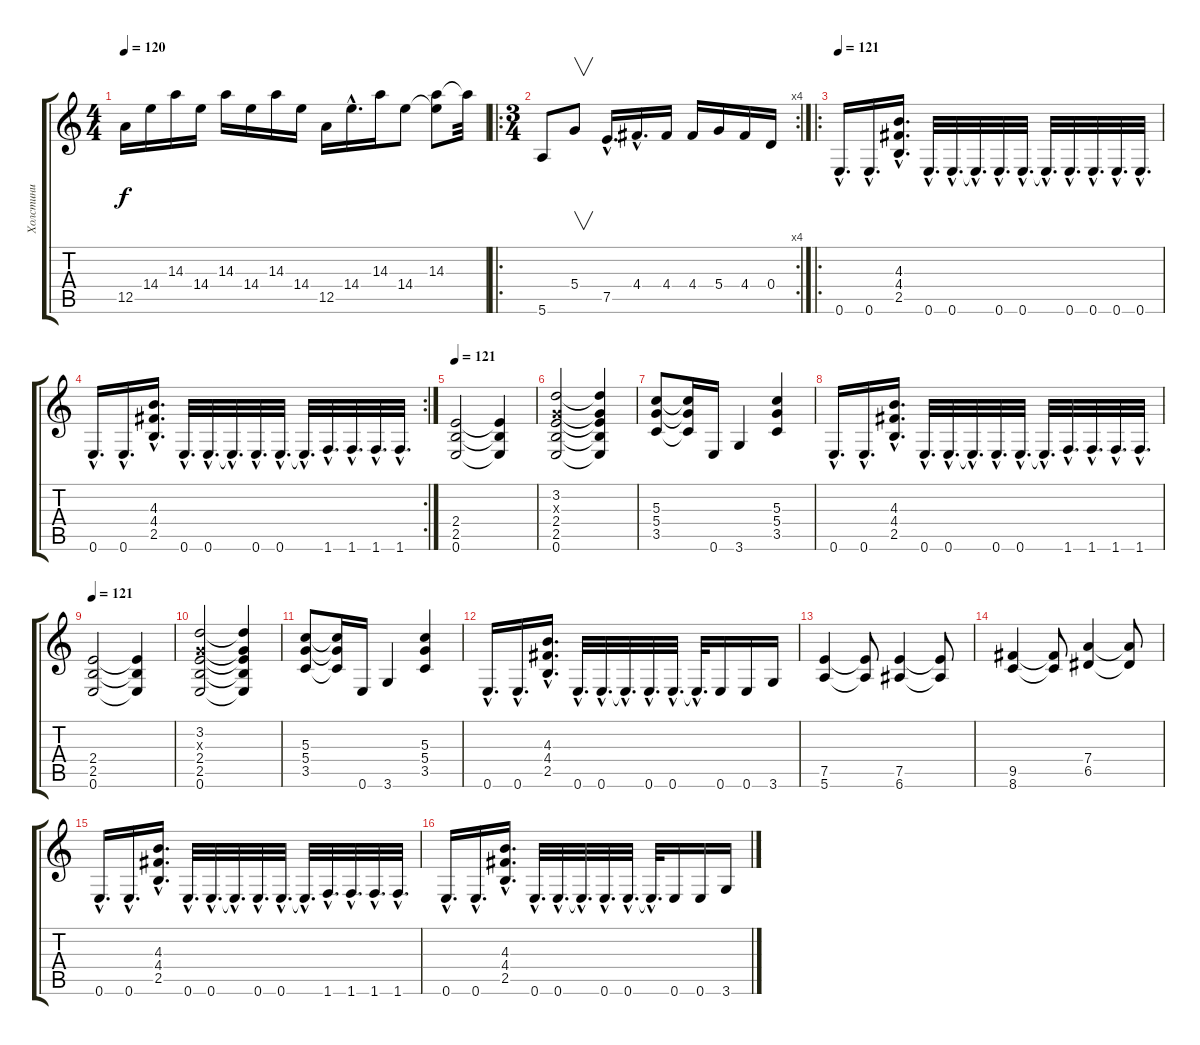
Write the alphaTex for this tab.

\track ("Холстини" "Холстини") {instrument electricguitarjazz}
\staff {score tabs}
\tuning (E4 B3 G3 D3 A2 E2) {hide}
\ts (4 4)
\tempo 120
\clef g2
\ks c
12.5.16{dy f} 14.4.16 14.3.16 14.4.16 14.3.16 14.4.16 14.3.16 14.4.16 12.5.16 14.4{hac}.16{d} 14.3.16 14.4.8 (14.3 14.4{t}).8 14.3{t}.32 |
\ro
\rc 4
\ts (3 4)
5.6.8 5.4.8{v} 7.5{hac}.16{d} 4.4{hac}.16{d} 4.4.16 4.4.16 5.4.16 4.4.16 0.4.16 |
\ro
\tempo 121
0.6{hac}.16{d instrument distortionguitar} 0.6{hac}.16{d} (4.3{hac} 4.4{hac} 2.5{hac}).16{d} 0.6{hac}.32{d} 0.6{hac}.32{d} 0.6{hac t}.32{d} 0.6{hac}.32{d} 0.6{hac}.32{d} 0.6{hac t}.32{d} 0.6{hac}.32{d} 0.6{hac}.32{d} 0.6{hac}.32{d} 0.6{hac}.32{d} |
\rc 2
0.6{hac}.16{d} 0.6{hac}.16{d} (4.3{hac} 4.4{hac} 2.5{hac}).16{d} 0.6{hac}.32{d} 0.6{hac}.32{d} 0.6{hac t}.32{d} 0.6{hac}.32{d} 0.6{hac}.32{d} 0.6{hac t}.32{d} 1.6{hac}.32{d} 1.6{hac}.32{d} 1.6{hac}.32{d} 1.6{hac}.32{d} |
\tempo 121
(2.4 2.5 0.6).2{instrument distortionguitar} (2.4{t} 2.5{t} 0.6{t}).4 |
(3.2 0.3{x} 2.4 2.5 0.6).2 (3.2{t} 0.3{t} 2.4{t} 2.5{t} 0.6{t}).4 |
(5.3 5.4 3.5).8 (5.3{t} 5.4{t} 3.5{t}).16 0.6.16 3.6.4 (5.3 5.4 3.5).4 |
0.6{hac}.16{d} 0.6{hac}.16{d} (4.3{hac} 4.4{hac} 2.5{hac}).16{d} 0.6{hac}.32{d} 0.6{hac}.32{d} 0.6{hac t}.32{d} 0.6{hac}.32{d} 0.6{hac}.32{d} 0.6{hac t}.32{d} 1.6{hac}.32{d} 1.6{hac}.32{d} 1.6{hac}.32{d} 1.6{hac}.32{d} |
\tempo 121
(2.4 2.5 0.6).2{instrument distortionguitar} (2.4{t} 2.5{t} 0.6{t}).4 |
(3.2 0.3{x} 2.4 2.5 0.6).2 (3.2{t} 0.3{t} 2.4{t} 2.5{t} 0.6{t}).4 |
(5.3 5.4 3.5).8 (5.3{t} 5.4{t} 3.5{t}).16 0.6.16 3.6.4 (5.3 5.4 3.5).4 |
0.6{hac}.16{d} 0.6{hac}.16{d} (4.3{hac} 4.4{hac} 2.5{hac}).16{d} 0.6{hac}.32{d} 0.6{hac}.32{d} 0.6{hac t}.32{d} 0.6{hac}.32{d} 0.6{hac}.32{d} 0.6{hac t}.32{d} 0.6.16 0.6.16 3.6.16 |
(7.5 5.6).4 (7.5{t} 5.6{t}).8 (7.5 6.6).4 (7.5{t} 6.6{t}).8 |
(9.5 8.6).4 (9.5{t} 8.6{t}).8 (7.4 6.5).4 (7.4{t} 6.5{t}).8 |
0.6{hac}.16{d} 0.6{hac}.16{d} (4.3{hac} 4.4{hac} 2.5{hac}).16{d} 0.6{hac}.32{d} 0.6{hac}.32{d} 0.6{hac t}.32{d} 0.6{hac}.32{d} 0.6{hac}.32{d} 0.6{hac t}.32{d} 1.6{hac}.32{d} 1.6{hac}.32{d} 1.6{hac}.32{d} 1.6{hac}.32{d} |
0.6{hac}.16{d} 0.6{hac}.16{d} (4.3{hac} 4.4{hac} 2.5{hac}).16{d} 0.6{hac}.32{d} 0.6{hac}.32{d} 0.6{hac t}.32{d} 0.6{hac}.32{d} 0.6{hac}.32{d} 0.6{hac t}.32{d} 0.6.16 0.6.16 3.6.16
